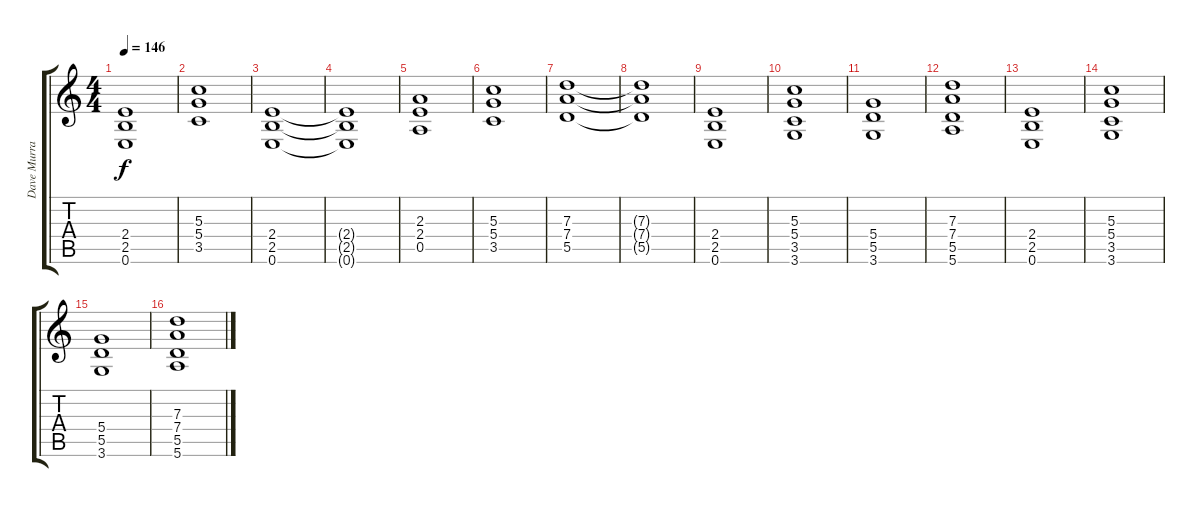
\track ("Dave Murray" "Dave Murra") {instrument distortionguitar}
\staff {score tabs}
\tuning (E4 B3 G3 D3 A2 E2) {hide}
\ts (4 4)
\tempo 146
\clef g2
\ks c
(2.4 2.5 0.6).1{dy f} |
(5.3 5.4 3.5).1 |
(2.4 2.5 0.6).1 |
(2.4{t} 2.5{t} 0.6{t}).1 |
(2.3 2.4 0.5).1 |
(5.3 5.4 3.5).1 |
(7.3 7.4 5.5).1 |
(7.3{t} 7.4{t} 5.5{t}).1 |
(2.4 2.5 0.6).1 |
(5.3 5.4 3.5 3.6).1 |
(5.4 5.5 3.6).1 |
(7.3 7.4 5.5 5.6).1 |
(2.4 2.5 0.6).1 |
(5.3 5.4 3.5 3.6).1 |
(5.4 5.5 3.6).1 |
(7.3 7.4 5.5 5.6).1
